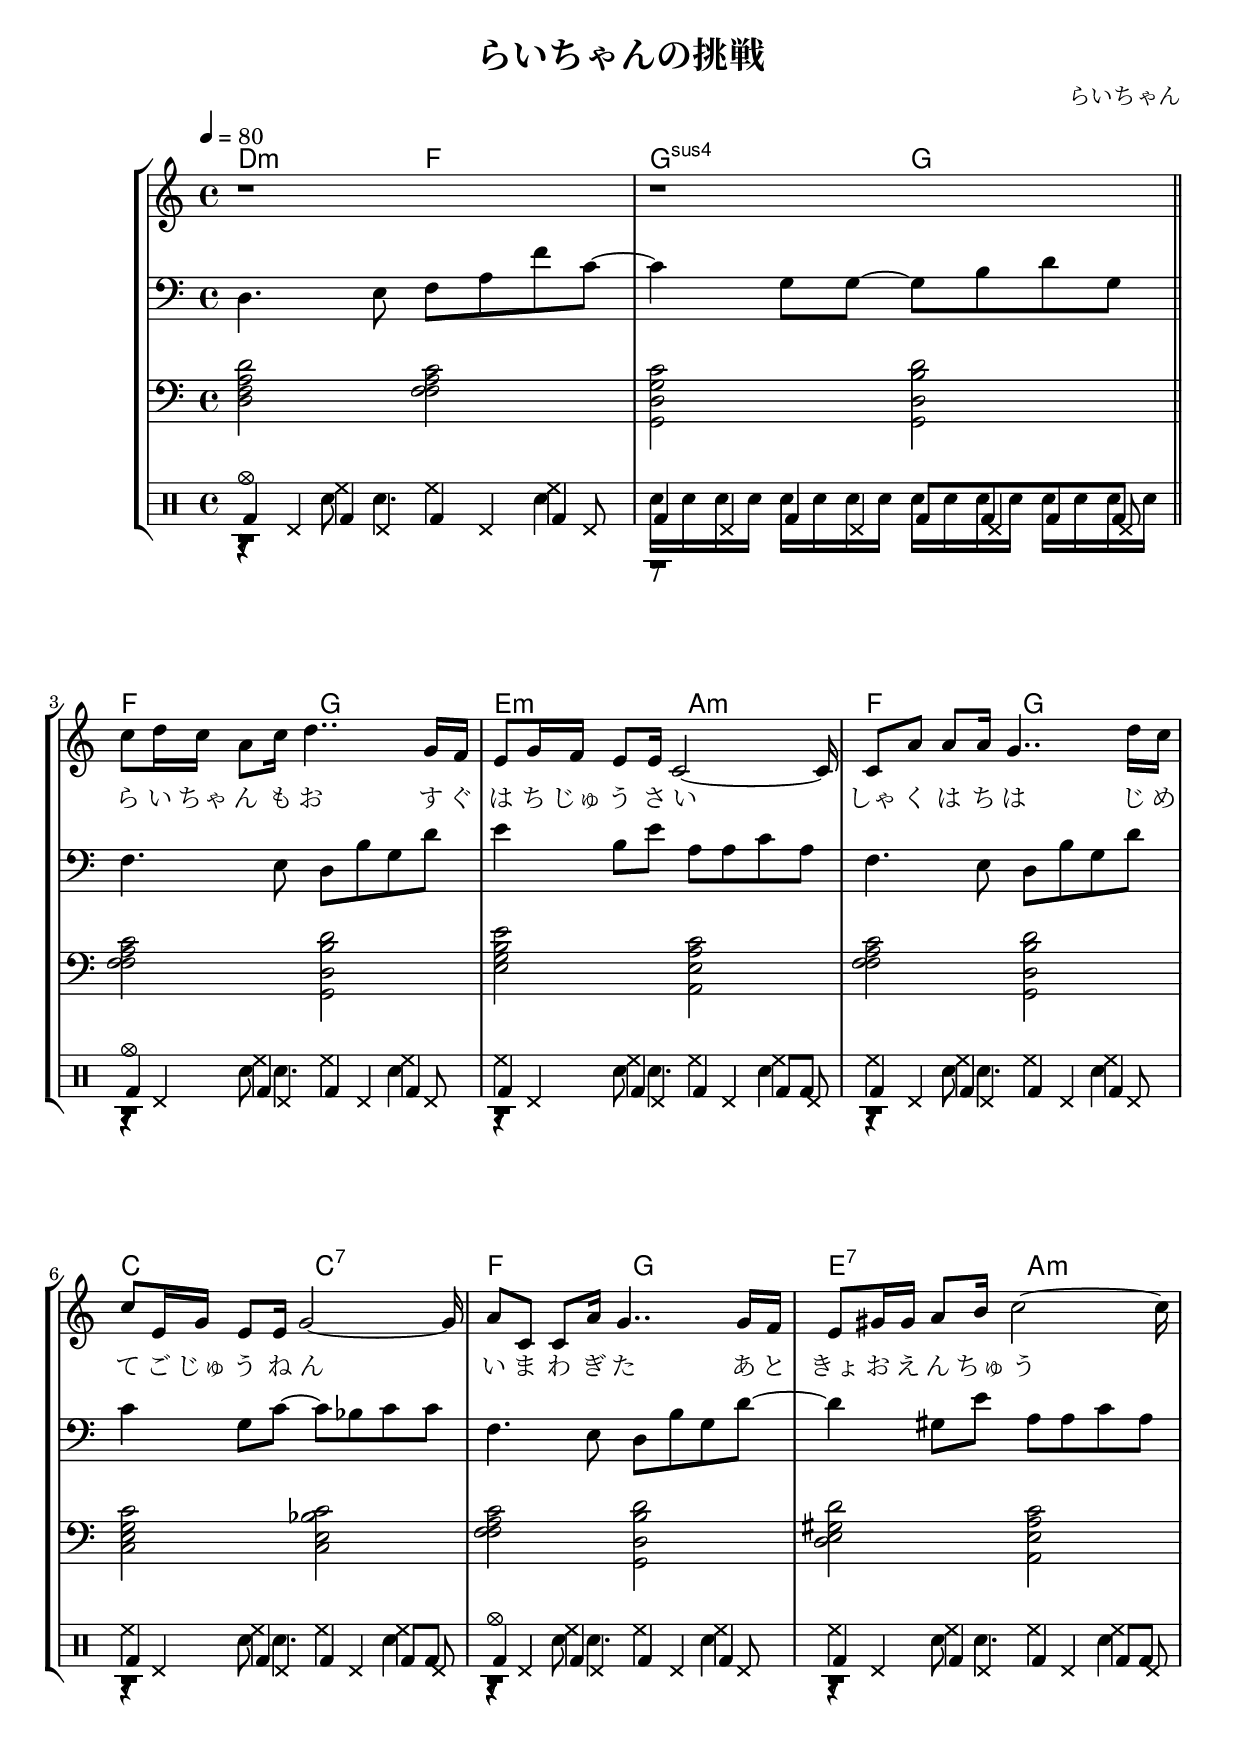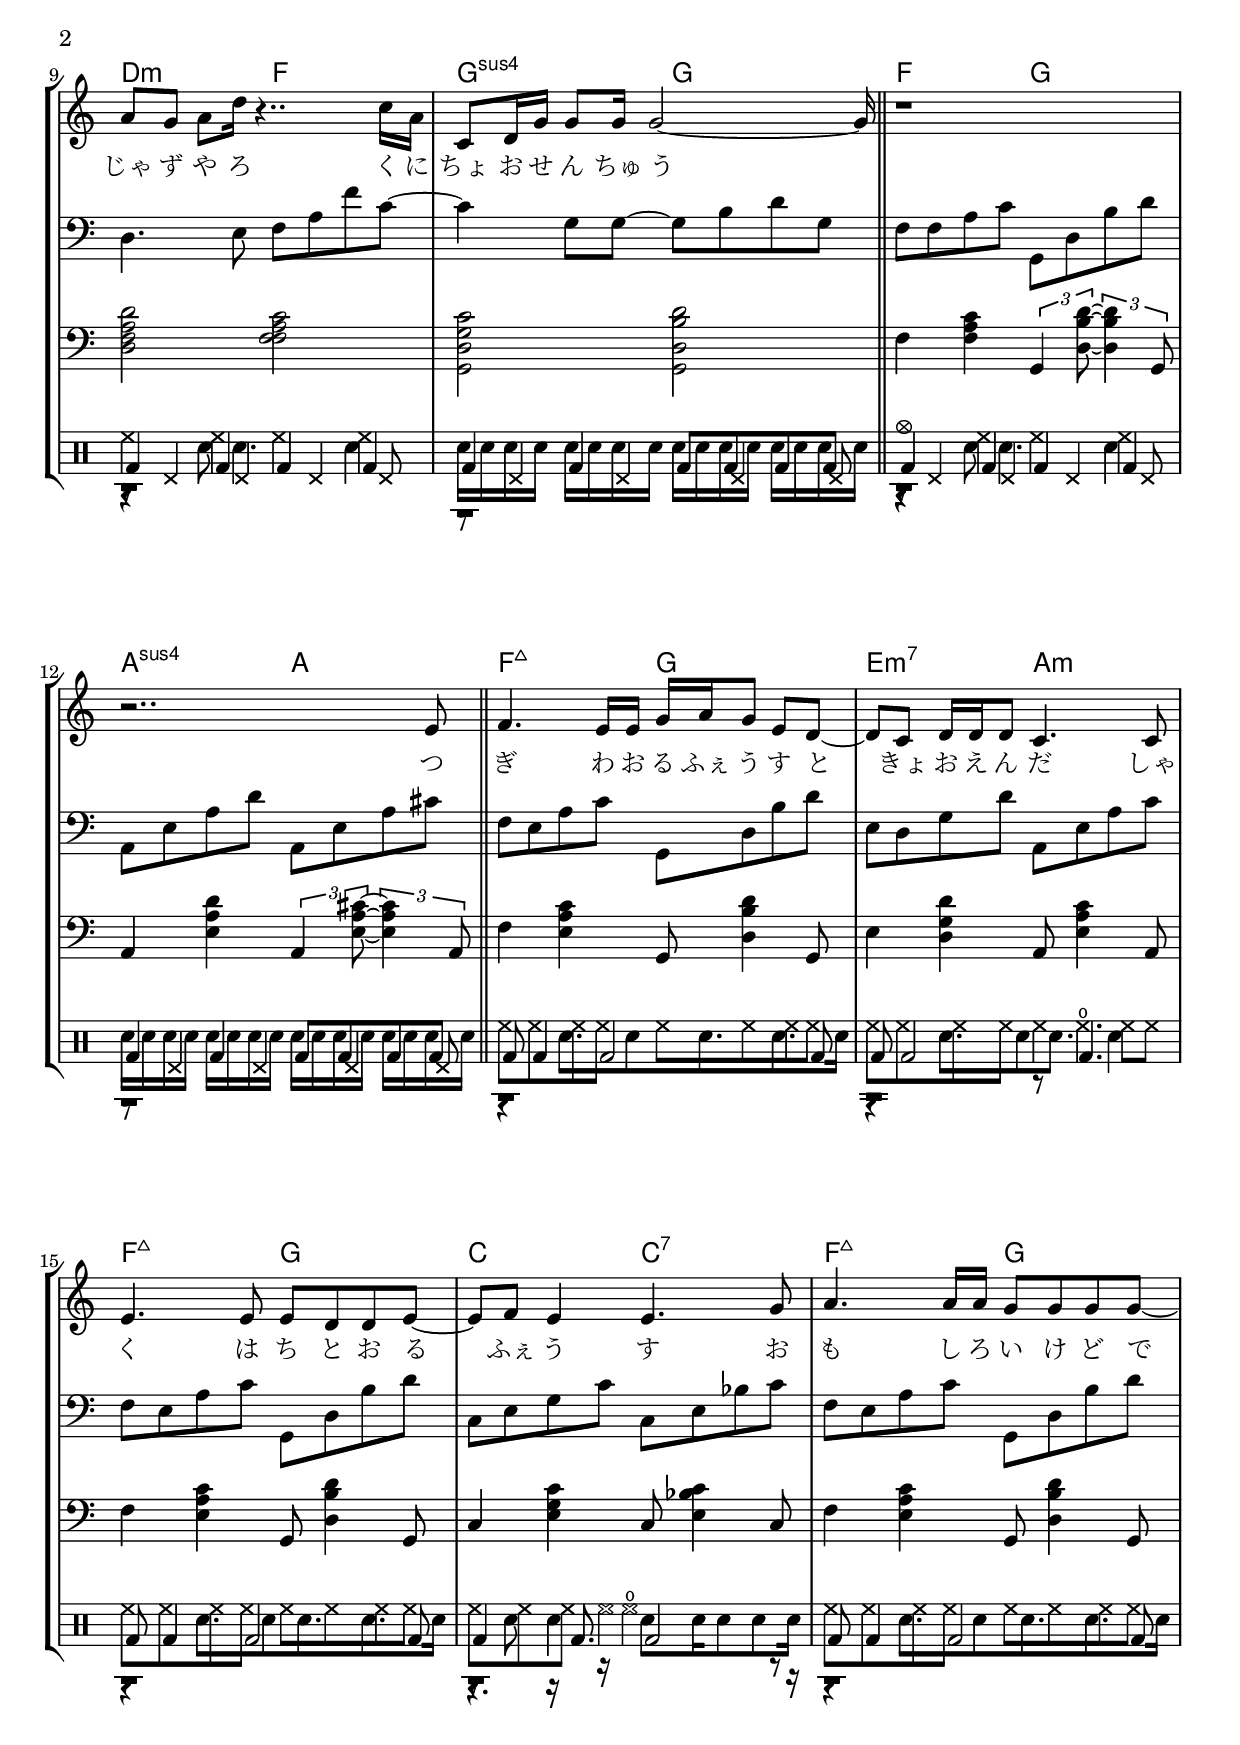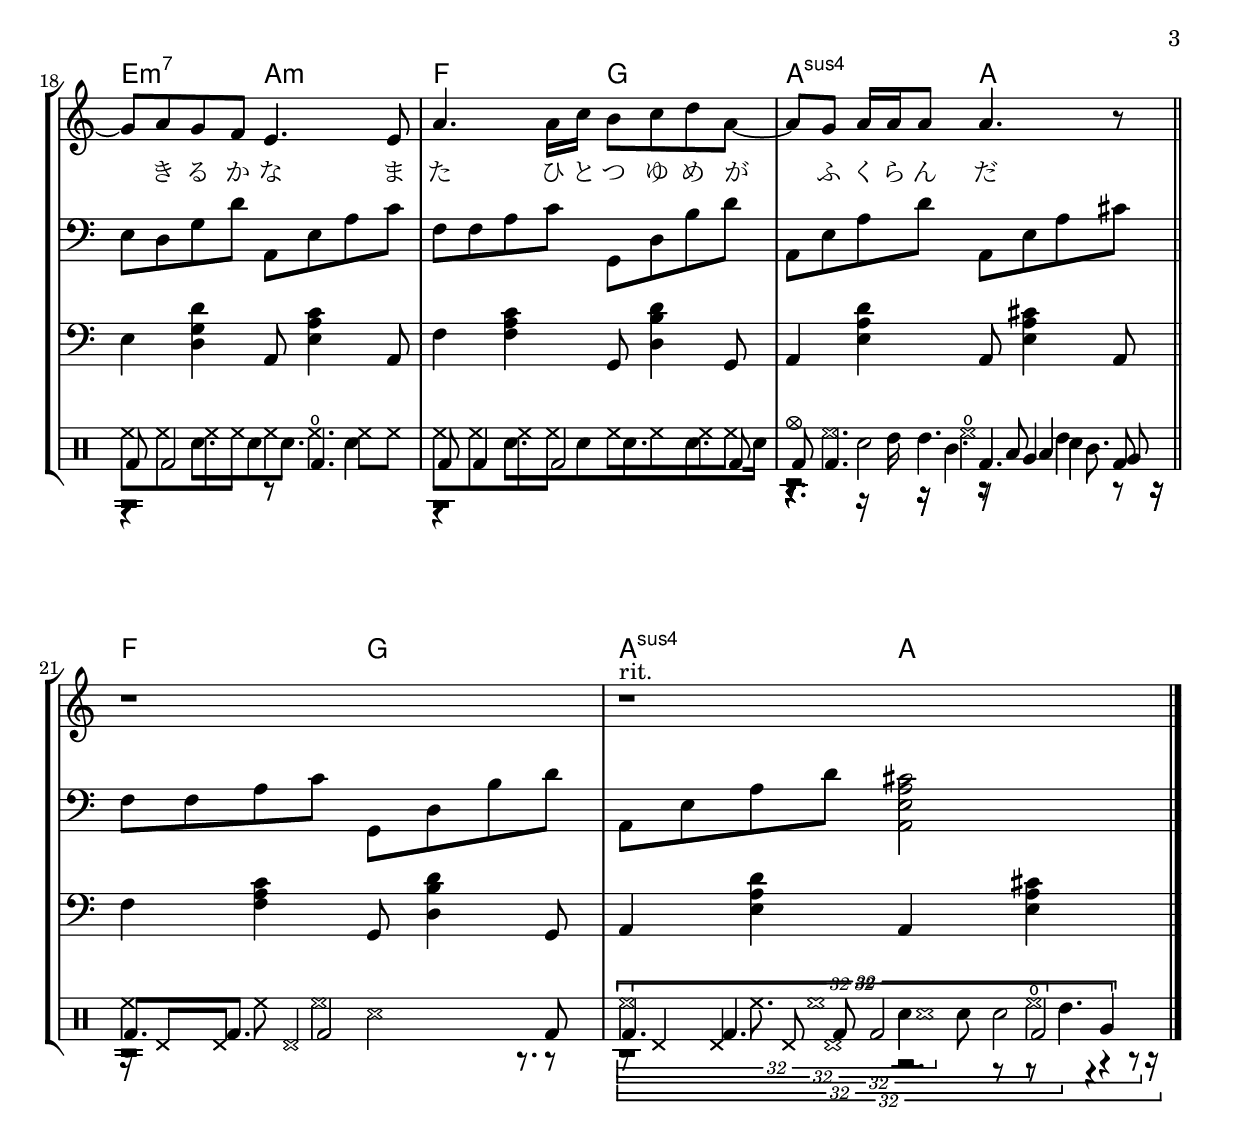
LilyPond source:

\version "2.12.1"

\header {
	title = \markup {らいちゃんの挑戦}
	composer = \markup \center-column {らいちゃん}
}

harmony = \chordmode {
	d2:m f g:sus4 g 

	f g e:m a:m f g c c:7 f g e:7 a:m d:m f g:sus4 g 

	f g a:sus4 a 

	f:maj7 g e:min7 a:m f:maj7 g c c:7 f:maj7 g e:min7 a:m f g a:sus4 a 

	f g a:sus4 a 
}

melody = {
	\key c \major
	\tempo 4 = 80
	r1 | r1   
	\set Staff.midiInstrument = #"mmi0.38"
	\set Staff.midiMinimumVolume = #0.7
	\set Staff.midiMaximumVolume = #0.9
	c''8  d''16  c''16  a'8  c''16  d''4..  g'16  f'16 
	e'8  g'16  f'16  e'8  e'16  c'2~c'16 
	c'8  a'8  a'8  a'16  g'4..  d''16  c''16 
	c''8  e'16  g'16  e'8  e'16  g'2~g'16 
	a'8  c'8  c'8  a'16  g'4..  g'16  f'16 
	e'8  gis'16  gis'16  a'8  b'16  c''2~c''16 
	a'8  g'8  a'8  d''16  r4..  c''16  a'16 
	c'8  d'16  g'16  g'8  g'16  g'2~g'16
	r1 | r2.. 
	\set Staff.midiInstrument = #"fss0.39"
	\set Staff.midiMinimumVolume = #0.7
	\set Staff.midiMaximumVolume = #0.9
	e'8 
	f'4.  e'16  e'16  g'16  a'16  g'8  e'8  d'8~ 
	d'8  c'8  d'16  d'16  d'8  c'4.  c'8 
	e'4.  e'8  e'8  d'8  d'8  e'8~ 
	e'8  f'8  e'4  e'4.  g'8 
	a'4.  a'16  a'16  g'8  g'8  g'8  g'8~ 
	g'8  a'8  g'8  f'8  e'4.  e'8 
	a'4.  a'16  c''16  b'8  c''8  d''8  a'8~ 
	a'8  g'8  a'16  a'16  a'8  a'4.  	r8 	r1 | r1^"rit." \bar "|."
}

words = \lyricmode {
	
	ら  い  ちゃ  ん  も  お  す  ぐ  は  ち  じゅ  う  さ  い  しゃ  く  は  ち  は  じ  め  て  ご  じゅ  う  ね  ん  い  ま  わ  ぎ  た  あ  と  きょ  お  え  ん  ちゅ  う  じゃ  ず  や  ろ  く  に  ちょ  お  せ  ん  ちゅ  う  
	
	つ  ぎ  わ  お  る  ふぇ  う  す  と  きょ  お  え  ん  だ  しゃ  く  は  ち  と  お  る  ふぇ  う  す  お  も  し  ろ  い  け  ど  で  き  る  か  な  ま  た  ひ  と  つ  ゆ  め  が  ふ  く  ら  ん  だ  
	
}

tempochange = {
	\tempo 4 = 80
	r1 | r1 \bar "||"
	\tempo 4 = 80
	r1 | r1 | r1 | r1 | r1 | r1 | r1 | r1 \bar "||"
	\tempo 4 = 80
	r1 | r1 \bar "||"
	\tempo 4 = 80
	r1 | r1 | r1 | r1 | r1 | r1 | r1 | r1 \bar "||"
	\tempo 4 = 80
	r1 | \tempo 4 = 60 r2 \tempo 4 = 53 r2 \bar "|."
}

mainacc = {
	\clef bass
	\set Staff.midiInstrument = #"Electric Guitar (jazz)"
	\set Staff.midiMinimumVolume = #0.3
	\set Staff.midiMaximumVolume = #0.6
	\key c \major
	\tempo 4 = 80
	d4. e8
	f8 a f'8 c'~
	c'4 g8 g8~
	g8 b d' g
	\bar "||"

	\set Staff.midiInstrument = #"Electric Guitar (jazz)"
	\set Staff.midiMinimumVolume = #0.3
	\set Staff.midiMaximumVolume = #0.6
	f4. e8
	d8 b g8 d'~
	e'4 b8 e'8~
	a8 a c' a
	f4. e8
	d8 b g8 d'~
	c'4 g8 c'8~
	c'8 bes c' c'
	f4. e8
	d8 b g8 d'~
	d'4 gis8 e'8~
	a8 a c' a
	d4. e8
	f8 a f'8 c'~
	c'4 g8 g8~
	g8 b d' g
	\bar "||"

	\set Staff.midiInstrument = #"Acoustic Guitar (steel)"
	\set Staff.midiMinimumVolume = #0.3
	\set Staff.midiMaximumVolume = #0.6
	f8 f8 a8 c'8
	g,8 d8 b8 d'8
	a,8 e8 a8 d'8
	a,8 e8 a8 cis'8
	\bar "||"

	\set Staff.midiInstrument = #"Acoustic Guitar (steel)"
	\set Staff.midiMinimumVolume = #0.3
	\set Staff.midiMaximumVolume = #0.6
	f8 e8 a8 c'8
	g,8 d8 b8 d'8
	e8 d8 g8 d'8
	a,8 e8 a8 c'8
	f8 e8 a8 c'8
	g,8 d8 b8 d'8
	c8 e8 g8 c'8
	c8 e8 bes8 c'8
	f8 e8 a8 c'8
	g,8 d8 b8 d'8
	e8 d8 g8 d'8
	a,8 e8 a8 c'8
	f8 f8 a8 c'8
	g,8 d8 b8 d'8
	a,8 e8 a8 d'8
	a,8 e8 a8 cis'8
	\bar "||"

	\set Staff.midiInstrument = #"Acoustic Guitar (steel)"
	\set Staff.midiMinimumVolume = #0.3
	\set Staff.midiMaximumVolume = #0.6
	f8 f8 a8 c'8
	g,8 d8 b8 d'8
	a,8 e8 a8 d'8
	<a, e a cis'>2
	\bar "|."
}

subacc = {
	\clef bass
	\set Staff.midiInstrument = #"Marimba"
	\set Staff.midiMinimumVolume = #0.3
	\set Staff.midiMaximumVolume = #0.6
	\key c \major
	\tempo 4 = 80
	<d f a d'>2
	<f f a c'>2
	<g, d g c'>2
	<g, d b d'>2
	\bar "||"

	\set Staff.midiInstrument = #"Marimba"
	\set Staff.midiMinimumVolume = #0.3
	\set Staff.midiMaximumVolume = #0.6
	<f f a c'>2
	<g, d b d'>2
	<e g b e'>2
	<a, e a c'>2
	<f f a c'>2
	<g, d b d'>2
	<c e g c'>2
	<c e bes c'>2
	<f f a c'>2
	<g, d b d'>2
	<e d gis d'>2
	<a, e a c'>2
	<d f a d'>2
	<f f a c'>2
	<g, d g c'>2
	<g, d b d'>2
	\bar "||"

	\set Staff.midiInstrument = #"Electric Bass (pick)"
	\set Staff.midiMinimumVolume = #0.3
	\set Staff.midiMaximumVolume = #0.6
	f4 <f a c'>4
	\tuplet 3/2 { g,4 <d~ b~ d'~>8 } \tuplet 3/2 { <d~ b~ d'~>4 g,8 }
	a,4 <e a d'>4
	\tuplet 3/2 { a,4 <e~ a~ cis'~>8 } \tuplet 3/2 { <e~ a~ cis'~>4 a,8 }
	\bar "||"

	\set Staff.midiInstrument = #"Electric Grand"
	\set Staff.midiMinimumVolume = #0.3
	\set Staff.midiMaximumVolume = #0.6
	f4 <e a c'>4
	g,8 <d b d'>4 g,8
	e4 <d g d'>4
	a,8 <e a c'>4 a,8
	f4 <e a c'>4
	g,8 <d b d'>4 g,8
	c4 <e g c'>4
	c8 <e bes c'>4 c8
	f4 <e a c'>4
	g,8 <d b d'>4 g,8
	e4 <d g d'>4
	a,8 <e a c'>4 a,8
	f4 <f a c'>4
	g,8 <d b d'>4 g,8
	a,4 <e a d'>4
	a,8 <e a cis'>4 a,8
	\bar "||"

	\set Staff.midiInstrument = #"Vibraphone"
	\set Staff.midiMinimumVolume = #0.3
	\set Staff.midiMaximumVolume = #0.6
	f4 <f a c'>4
	g,8 <d b d'>4 g,8
	a,4 <e a d'>4
	a,4 <e a cis'>4
	\bar "|."
}

percA = {
	\drummode {
	r4 hh4 hh4 hh4  |r1  \bar "||"
	r4 hh4 hh4 hh4  |hh4 hh4 hh4 hh4  |hh4 hh4 hh4 hh4  |hh4 hh4 hh4 hh4  |r4 hh4 hh4 hh4  |hh4 hh4 hh4 hh4  |hh4 hh4 hh4 hh4  |r1  \bar "||"
	r4 hh4 hh4 hh4  |r1  \bar "||"
	hh8 hh8 hh8 hh8 hh8 hh8 hh8 hh8  |hh8 hh8 hh8 hh8 hh4 hh8 hh8  |hh8 hh8 hh8 hh8 hh8 hh8 hh8 hh8  |hh8 hh8 hh8 hh2 r8  |hh8 hh8 hh8 hh8 hh8 hh8 hh8 hh8  |hh8 hh8 hh8 hh8 hh4 hh8 hh8  |hh8 hh8 hh8 hh8 hh8 hh8 hh8 hh8  |r8 hh2. r8  \bar "||"
	hh4 hh8 hh2 r8  |\times 16/32{ hh2 hh8. hh1 r4 r16 } \bar "|."
	}
}

percB = {
	\drummode {
	r4 sn8 sn4. sn4  |sn16 sn16 sn16 sn16 sn16 sn16 sn16 sn16 sn16 sn16 sn16 sn16 sn16 sn16 sn16 sn16  \bar "||"
	r4 sn8 sn4. sn4  |r4 sn8 sn4. sn4  |r4 sn8 sn4. sn4  |r4 sn8 sn4. sn4  |r4 sn8 sn4. sn4  |r4 sn8 sn4. sn4  |r4 sn8 sn4. sn4  |sn16 sn16 sn16 sn16 sn16 sn16 sn16 sn16 sn16 sn16 sn16 sn16 sn16 sn16 sn16 sn16  \bar "||"
	r4 sn8 sn4. sn4  |sn16 sn16 sn16 sn16 sn16 sn16 sn16 sn16 sn16 sn16 sn16 sn16 sn16 sn16 sn16 sn16  \bar "||"
	r4 sn8. sn8 sn8. sn8. sn16  |r4 sn8. sn8 sn8. sn4  |r4 sn8. sn8 sn8. sn8. sn16  |r8 sn8 sn4 sn8 sn16 sn8 sn8 sn16  |r4 sn8. sn8 sn8. sn8. sn16  |r4 sn8. sn8 sn8. sn4  |r4 sn8. sn8 sn8. sn8. sn16  |r4 sn2 sn4  \bar "||"
	r16 hhp8 hhp8 hhp2 r8.  |\times 16/32{ r8 hhp4 hhp4 hhp8 hhp1 r4 } \bar "|."
	}
}

percC = {
	\drummode {
	bd4 bd4 bd4 bd4  |bd4 bd4 bd8 bd8 bd8 bd8  \bar "||"
	bd4 bd4 bd4 bd4  |bd4 bd4 bd4 bd8 bd8  |bd4 bd4 bd4 bd4  |bd4 bd4 bd4 bd8 bd8  |bd4 bd4 bd4 bd4  |bd4 bd4 bd4 bd8 bd8  |bd4 bd4 bd4 bd4  |bd4 bd4 bd8 bd8 bd8 bd8  \bar "||"
	bd4 bd4 bd4 bd4  |bd4 bd4 bd8 bd8 bd8 bd8  \bar "||"
	bd8 bd4 bd2 bd8  |bd8 bd2 bd4.  |bd8 bd4 bd2 bd8  |bd4 r16 bd8. bd2  |bd8 bd4 bd2 bd8  |bd8 bd2 bd4.  |bd8 bd4 bd2 bd8  |bd8 bd4. bd4. bd8  \bar "||"
	r1  |\times 16/32{ r1 r2 hho2 } \bar "|."
	}
}

percD = {
	\drummode {
	r8 hhp4 hhp4 hhp4 hhp8  |r8 hhp4 hhp4 hhp4 hhp8  \bar "||"
	r8 hhp4 hhp4 hhp4 hhp8  |r8 hhp4 hhp4 hhp4 hhp8  |r8 hhp4 hhp4 hhp4 hhp8  |r8 hhp4 hhp4 hhp4 hhp8  |r8 hhp4 hhp4 hhp4 hhp8  |r8 hhp4 hhp4 hhp4 hhp8  |r8 hhp4 hhp4 hhp4 hhp8  |r8 hhp4 hhp4 hhp4 hhp8  \bar "||"
	r8 hhp4 hhp4 hhp4 hhp8  |r8 hhp4 hhp4 hhp4 hhp8  \bar "||"
	r1  |r2 r8 hho4.  |r1  |r4. r16 hho2 r16  |r1  |r2 r8 hho4.  |r1  |r4. r16 hho2 r16  \bar "||"
	bd8. bd8. bd2 bd8  |\times 16/32{ bd4. bd4. bd8 bd2 r8 bd2 } \bar "|."
	}
}

percE = {
	\drummode {
	cymc1  |r1 \bar "||"
	cymc1  |r1 |r1 |r1 |cymc1  |r1 |r1 |r1 \bar "||"
	cymc1  |r1 \bar "||"
	r1 |r1 |r1 |r1 |r1 |r1 |r1 |cymc1  \bar "||"
	r2 ss2  |\times 16/32{ r1 ss1 } \bar "|."
	}
}

percF = {
	\drummode {
	r1 | r1 \bar "||"
	r1 | r1 | r1 | r1 | r1 | r1 | r1 | r1 \bar "||"
	r1 | r1 \bar "||"
	r1 |r1 |r1 |r1 |r1 |r1 |r1 |r4 r16 tommh16 tommh4. tommh4  \bar "||"
	r1 |\times 16/32{ r1 sn4 sn8 sn2 r8 } \bar "|."
	}
}

percG = {
	\drummode {
	r1 | r1 \bar "||"
	r1 | r1 | r1 | r1 | r1 | r1 | r1 | r1 \bar "||"
	r1 | r1 \bar "||"
	r1 |r1 |r1 |r1 |r1 |r1 |r1 |r4. r16 tomml4. tomml8.  \bar "||"
	r1 |r1 \bar "|."
	}
}

percH = {
	\drummode {
	r1 | r1 \bar "||"
	r1 | r1 | r1 | r1 | r1 | r1 | r1 | r1 \bar "||"
	r1 | r1 \bar "||"
	r1 |r1 |r1 |r1 |r1 |r1 |r1 |r2 r16 toml8 toml4 r16  \bar "||"
	r1 |\times 16/32{ r1 r2 r8 tommh4. } \bar "|."
	}
}

percI = {
	\drummode {
	r1 | r1 \bar "||"
	r1 | r1 | r1 | r1 | r1 | r1 | r1 | r1 \bar "||"
	r1 | r1 \bar "||"
	r1 |r1 |r1 |r1 |r1 |r1 |r1 |r2 r8 tomfh4 tomfh8  \bar "||"
	r1 |\times 16/32{ r1 r2. tomfh4 } \bar "|."
	}
}

\score {
	<<
		\new StaffGroup <<
			\new ChordNames {\harmony}
			\new Voice = "melody" {\melody}
			\new Lyrics \lyricsto "melody" \words
			\new Staff = "mainacc" {\mainacc}
			\new Staff = "subacc" {\subacc}
			\new DrumStaff <<
				\new DrumVoice {\percA}
				\new DrumVoice {\percB}
				\new DrumVoice {\percC}
				\new DrumVoice {\percD}
				\new DrumVoice {\percE}
				\new DrumVoice {\percF}
				\new DrumVoice {\percG}
				\new DrumVoice {\percH}
				\new DrumVoice {\percI}
			>>
		>>
	>>
	\layout { }
}
